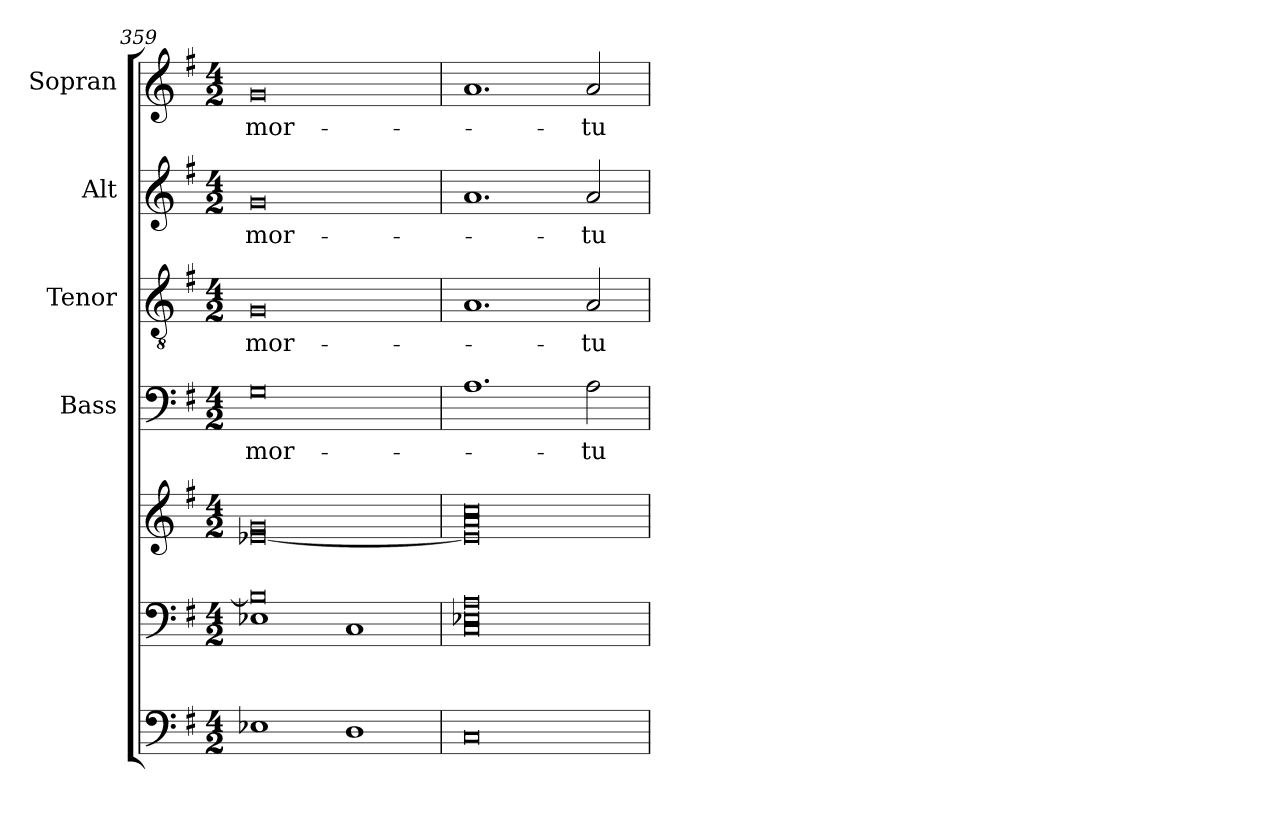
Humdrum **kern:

**kern	**kern	**kern	**kern	**text	**kern	**text	**kern	**text	**kern	**text
*part6	*part5	*part5	*part4	*part4	*part3	*part3	*part2	*part2	*part1	*part1
*staff7	*staff6	*staff5	*staff4	*staff4	*staff3	*staff3	*staff2	*staff2	*staff1	*staff1
*	*	*	*I"Bass	*	*I"Tenor	*	*I"Alt	*	*I"Sopran	*
*	*	*	*I'B.	*	*I'T.	*	*I'A.	*	*I'S.	*
*clefF4	*clefF4	*clefG2	*clefF4	*	*clefGv2	*	*clefG2	*	*clefG2	*
*k[f#]	*k[f#]	*k[f#]	*k[f#]	*	*k[f#]	*	*k[f#]	*	*k[f#]	*
*G:	*G:	*G:	*G:	*	*G:	*	*G:	*	*G:	*
*M4/2	*M4/2	*M4/2	*M4/2	*	*M4/2	*	*M4/2	*	*M4/2	*
=359	=359	=359	=359	=359	=359	=359	=359	=359	=359	=359
*	*^	*	*	*	*	*	*	*	*	*
!	!	!	!	!	!LO:LY:b	!	!LO:LY:b	!	!LO:LY:b	!	!LO:LY:b
1E-X	0B-]	1E-X	[0e-X 0g	0G	mor-	0G	mor-	0g	mor-	0g	mor-
1D	.	1C	.	.	.	.	.	.	.	.	.
*	*v	*v	*	*	*	*	*	*	*	*	*
=360	=360	=360	=360	=360	=360	=360	=360	=360	=360	=360
0C	0C 0E-X 0A	0e-] 0a 0cc	1.A	.	1.A	.	1.a	.	1.a	.
!	!	!	!	!LO:LY:b	!	!LO:LY:b	!	!LO:LY:b	!	!LO:LY:b
.	.	.	2A\	-tu-	2A/	-tu-	2a/	-tu-	2a/	-tu-
=	=	=	=	=	=	=	=	=	=	=
*-	*-	*-	*-	*-	*-	*-	*-	*-	*-	*-
